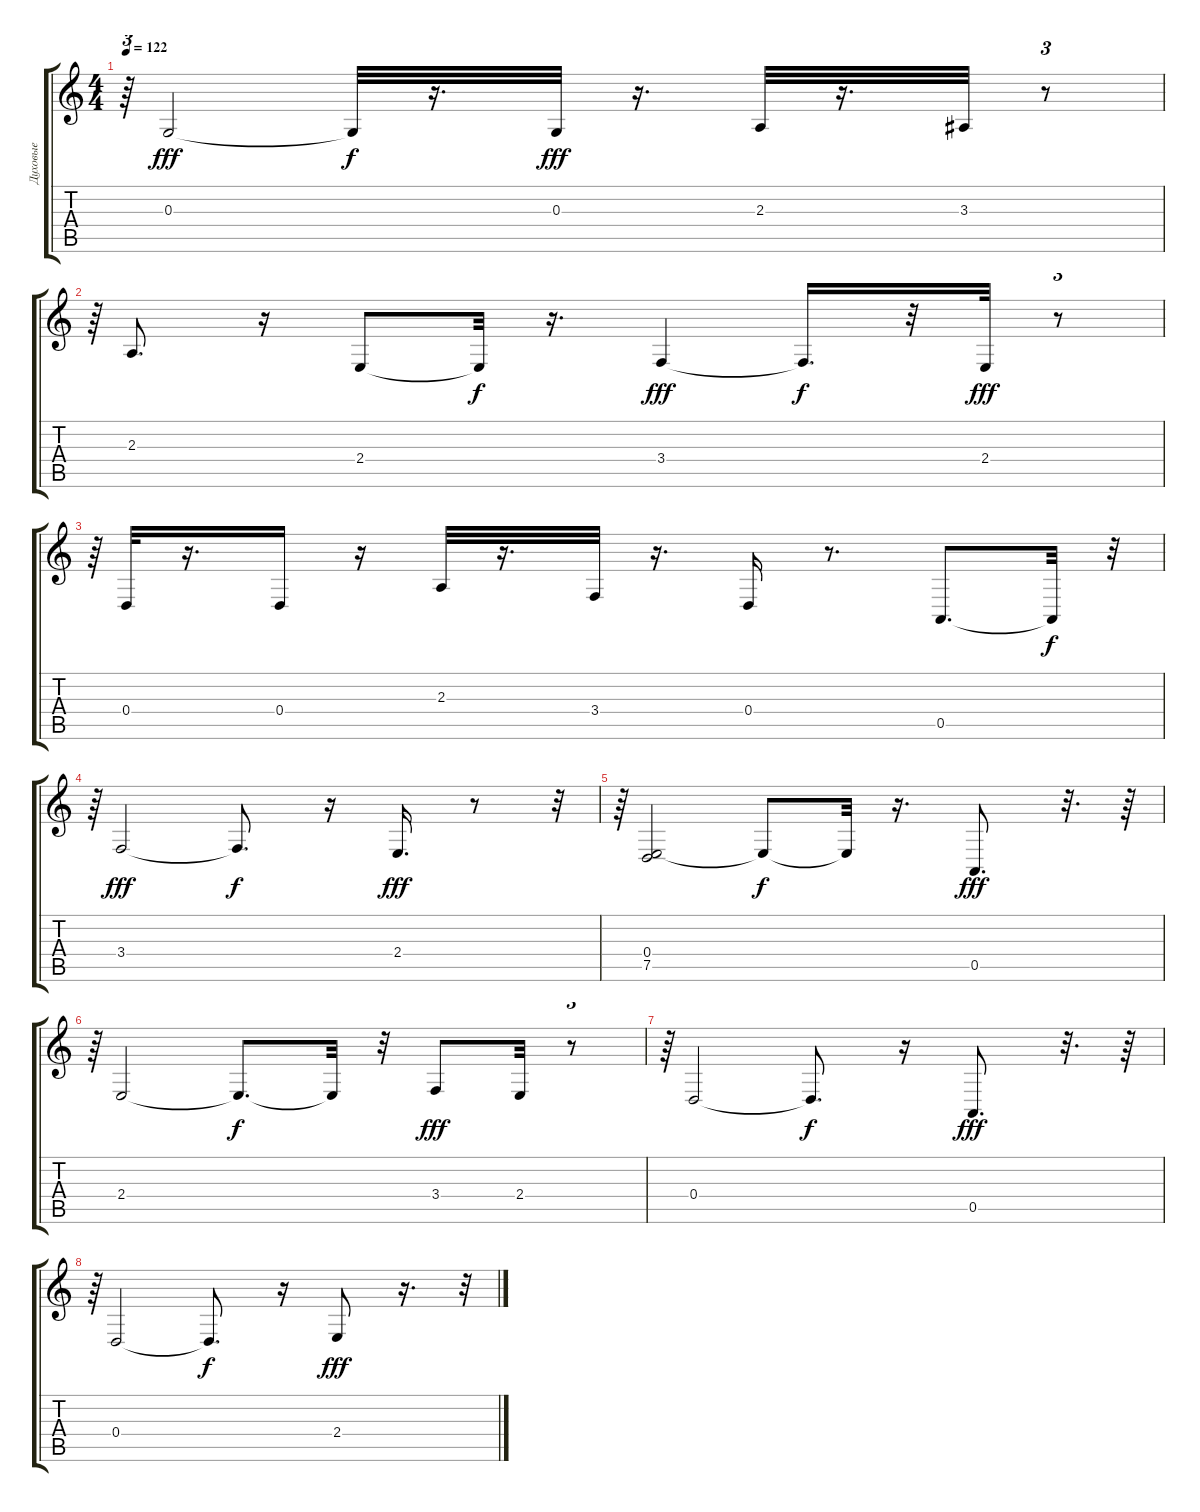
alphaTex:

\track ("Духовые" "Духовые") {instrument trombone}
\staff {score tabs}
\tuning (E4 B3 G3 D3 A2 E2) {hide}
\ts (4 4)
\tempo 122
\clef g2
\ks c
r.64{tu (3 2) dy fff} 0.3.2 0.3{t}.32{dy f} r.16{d} 0.3.32{dy fff} r.16{d} 2.3.32 r.16{d} 3.3.32 r.8{tu (3 2)} |
r.64{tu (3 2)} 2.3.8{d} r.16 2.4.8 2.4{t}.32{dy f} r.16{d} 3.4.4{dy fff} 3.4{t}.16{d dy f} r.32 2.4.32{dy fff} r.8{tu (3 2)} |
r.64{tu (3 2)} 0.4.32 r.16{d} 0.4.16 r.16 2.3.32 r.16{d} 3.4.32 r.16{d} 0.4.16 r.8{d} 0.5.8{d} 0.5{t}.32{dy f} r.32{tu (3 2)} |
r.64{tu (3 2)} 3.4.2{dy fff} 3.4{t}.8{d dy f} r.16 2.4.16{d dy fff} r.8 r.32{tu (3 2)} |
r.64{tu (3 2)} (0.4 7.5).2 7.5{t}.8{dy f} 7.5{t}.32 r.16{d} 0.5.8{d dy fff} r.32{d} r.64 |
r.64{tu (3 2)} 2.4.2 2.4{t}.8{d dy f} 2.4{t}.32 r.32 3.4.8{dy fff} 2.4.32 r.8{tu (3 2)} |
r.64{tu (3 2)} 0.4.2 0.4{t}.8{d dy f} r.16 0.5.8{d dy fff} r.32{d} r.64 |
r.64{tu (3 2)} 0.4.2 0.4{t}.8{d dy f} r.16 2.4.8{dy fff} r.16{d} r.32{tu (3 2)}
